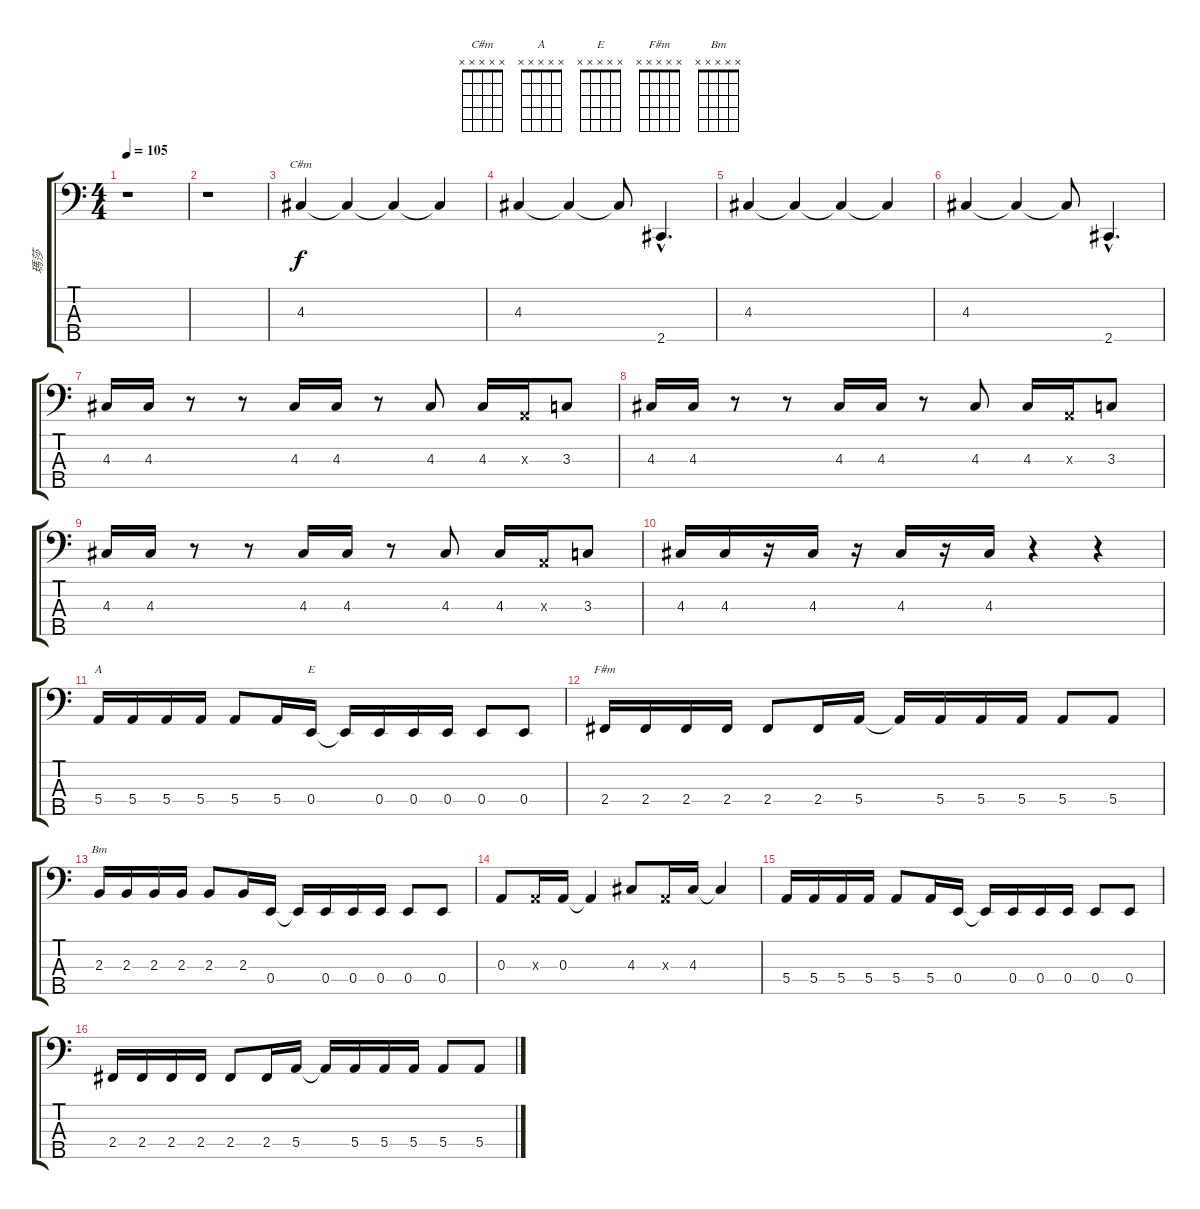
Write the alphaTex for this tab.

\track ("瑪莎" "瑪莎") {instrument fretlessbass}
\staff {score tabs}
\tuning (G2 D2 A1 E1 B0) {hide}
\chord ("C#m" x x x x x) {firstfret 0}
\chord ("A" x x x x x) {firstfret 0}
\chord ("E" x x x x x) {firstfret 0}
\chord ("F#m" x x x x x) {firstfret 0}
\chord ("Bm" x x x x x) {firstfret 0}
\ts (4 4)
\tempo 105
\clef f4
\ks c
r.1{dy f instrument fretlessbass} |
r.1 |
4.3.4{ch "C#m"} 4.3{t}.4 4.3{t}.4 4.3{t}.4 |
4.3.4 4.3{t}.4 4.3{t}.8 2.5{hac}.4{d} |
4.3.4 4.3{t}.4 4.3{t}.4 4.3{t}.4 |
4.3.4 4.3{t}.4 4.3{t}.8 2.5{hac}.4{d} |
4.3.16 4.3.16 r.8 r.8 4.3.16 4.3.16 r.8 4.3.8 4.3.16 0.3{x}.16 3.3.8 |
4.3.16 4.3.16 r.8 r.8 4.3.16 4.3.16 r.8 4.3.8 4.3.16 0.3{x}.16 3.3.8 |
4.3.16 4.3.16 r.8 r.8 4.3.16 4.3.16 r.8 4.3.8 4.3.16 0.3{x}.16 3.3.8 |
4.3.16 4.3.16 r.16 4.3.16 r.16 4.3.16 r.16 4.3.16 r.4 r.4 |
5.4.16{ch "A"} 5.4.16 5.4.16 5.4.16 5.4.8 5.4.16 0.4.16{ch "E"} 0.4{t}.16 0.4.16 0.4.16 0.4.16 0.4.8 0.4.8 |
2.4.16{ch "F#m"} 2.4.16 2.4.16 2.4.16 2.4.8 2.4.16 5.4.16 5.4{t}.16 5.4.16 5.4.16 5.4.16 5.4.8 5.4.8 |
2.3.16{ch "Bm"} 2.3.16 2.3.16 2.3.16 2.3.8 2.3.16 0.4.16 0.4{t}.16 0.4.16 0.4.16 0.4.16 0.4.8 0.4.8 |
0.3.8 0.3{x}.16 0.3.16 0.3{t}.4 4.3.8 0.3{x}.16 4.3.16 4.3{t}.4 |
5.4.16 5.4.16 5.4.16 5.4.16 5.4.8 5.4.16 0.4.16 0.4{t}.16 0.4.16 0.4.16 0.4.16 0.4.8 0.4.8 |
2.4.16 2.4.16 2.4.16 2.4.16 2.4.8 2.4.16 5.4.16 5.4{t}.16 5.4.16 5.4.16 5.4.16 5.4.8 5.4.8
